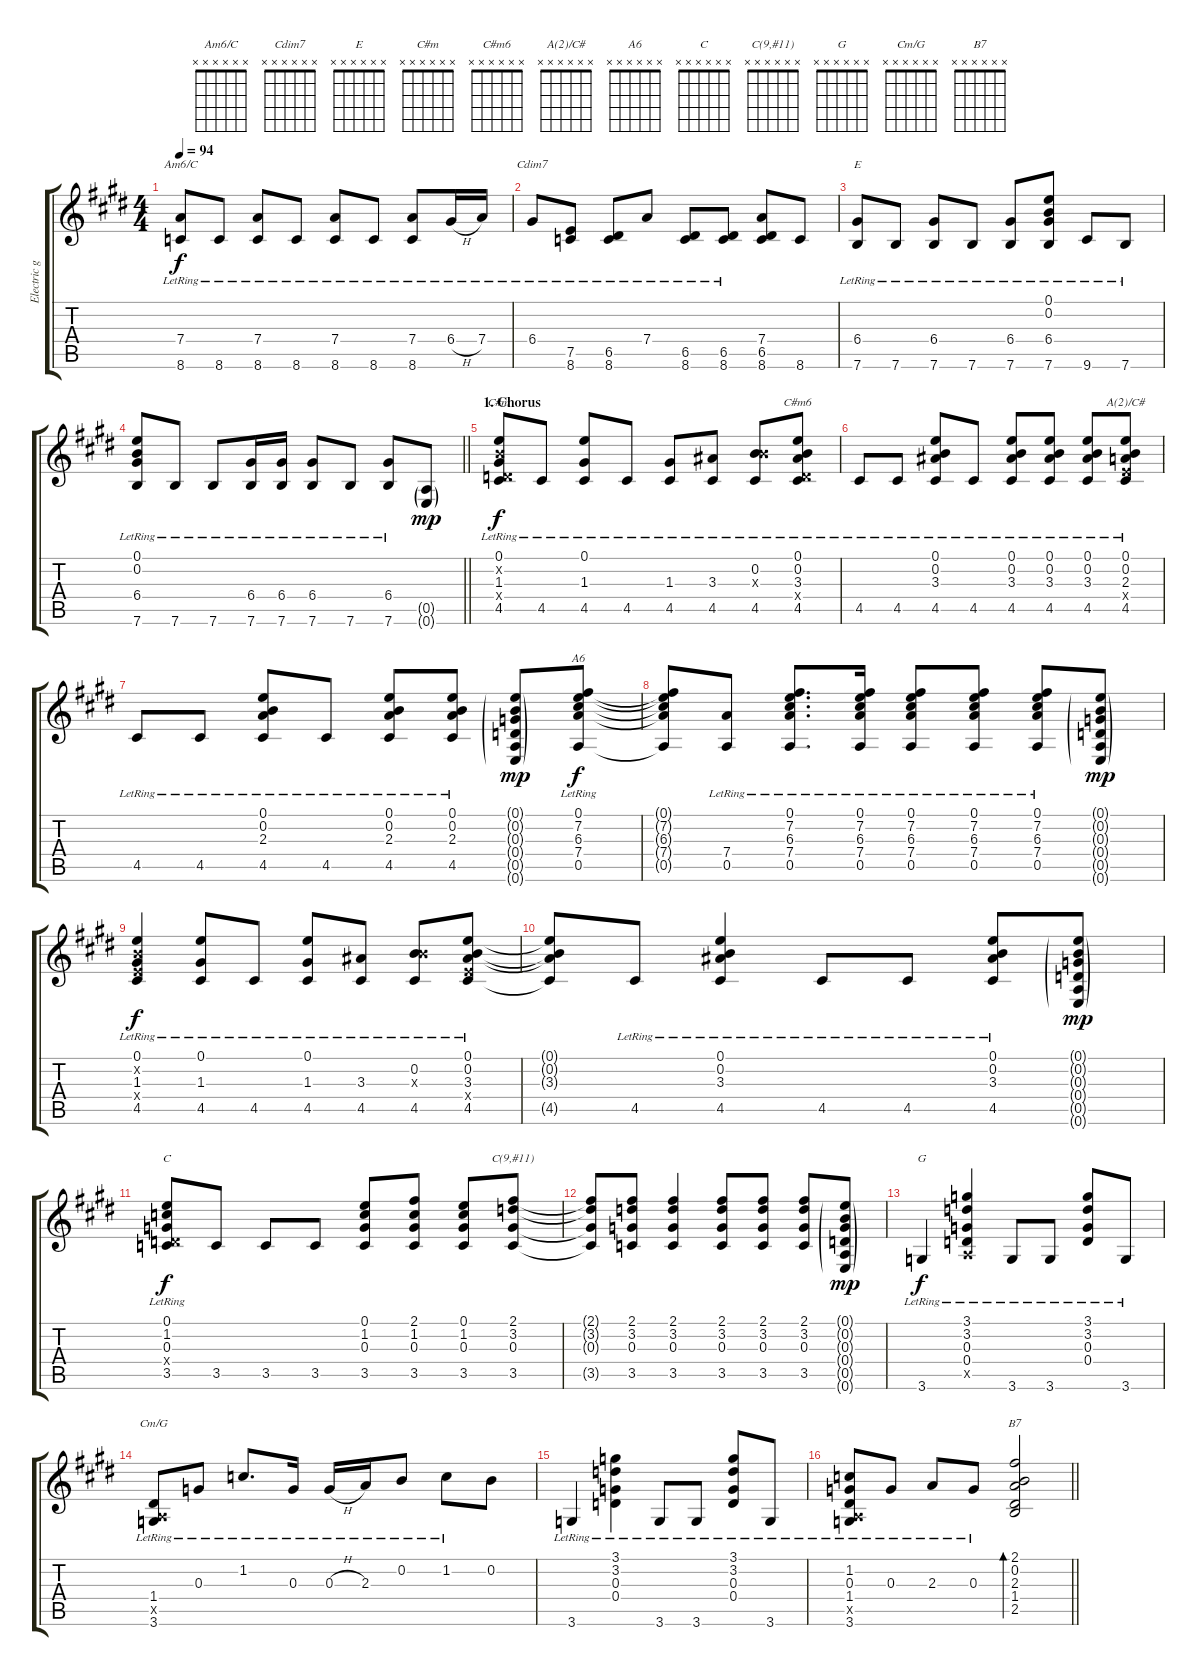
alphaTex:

\track ("Electric guitar: Main" "Electric g") {instrument electricguitarclean}
\staff {score tabs}
\tuning (E4 B3 G3 D3 A2 E2) {hide}
\chord ("Am6/C" x x x x x x)
\chord ("Cdim7" x x x x x x)
\chord ("E" x x x x x x)
\chord ("C#m" x x x x x x)
\chord ("C#m6" x x x x x x)
\chord ("A(2)/C#" x x x x x x)
\chord ("A6" x x x x x x)
\chord ("C" x x x x x x)
\chord ("C(9,#11)" x x x x x x)
\chord ("G" x x x x x x)
\chord ("Cm/G" x x x x x x)
\chord ("B7" x x x x x x)
\ts (4 4)
\tempo 94
\clef g2
\ks e
(7.4{lr} 8.6{lr}).8{ch "Am6/C" dy f} 8.6{lr}.8 (7.4{lr} 8.6{lr}).8 8.6{lr}.8 (7.4{lr} 8.6{lr}).8 8.6{lr}.8 (7.4{lr} 8.6{lr}).8 6.4{h lr}.16 7.4{lr}.16 |
6.4{lr}.8{ch "Cdim7"} (7.5{lr} 8.6{lr}).8 (6.5{lr} 8.6{lr}).8 7.4{lr}.8 (6.5{lr} 8.6{lr}).8 (6.5{lr} 8.6{lr}).8 (7.4 6.5 8.6).8 8.6.8 |
(6.4{lr} 7.6{lr}).8{ch "E"} 7.6{lr}.8 (6.4{lr} 7.6{lr}).8 7.6{lr}.8 (6.4{lr} 7.6{lr}).8 (0.1 0.2 6.4{lr} 7.6{lr}).8 9.6{lr}.8 7.6{lr}.8 |
\barLineRight lightlight
(0.1{lr} 0.2{lr} 6.4{lr} 7.6{lr}).8 7.6{lr}.8 7.6{lr}.8 (6.4 7.6{lr}).16 (6.4 7.6{lr}).16 (6.4{lr} 7.6{lr}).8 7.6{lr}.8 (6.4 7.6{lr}).8 (0.5{g} 0.6{g}).8{dy mp} |
\section ("" "1. Chorus")
(0.1{lr} 0.2{x} 1.3{lr} 0.4{x} 4.5{lr}).8{ch "C#m" dy f instrument overdrivenguitar} 4.5{lr}.8 (0.1{lr} 1.3{lr} 4.5{lr}).8 4.5{lr}.8 (1.3{lr} 4.5{lr}).8 (3.3 4.5{lr}).8 (0.2 4.3{x} 4.5{lr}).8 (0.1{lr} 0.2{lr} 3.3{lr} 0.4{x} 4.5{lr}).8{ch "C#m6"} |
4.5{lr}.8 4.5{lr}.8 (0.1{lr} 0.2{lr} 3.3{lr} 4.5{lr}).8 4.5{lr}.8 (0.1{lr} 0.2{lr} 3.3{lr} 4.5{lr}).8 (0.1{lr} 0.2{lr} 3.3{lr} 4.5{lr}).8 (0.1{lr} 0.2{lr} 3.3{lr} 4.5{lr}).8 (0.1{lr} 0.2{lr} 2.3{lr} 2.4{x} 4.5{lr}).8{ch "A(2)/C#"} |
4.5{lr}.8 4.5{lr}.8 (0.1{lr} 0.2{lr} 2.3{lr} 4.5{lr}).8 4.5{lr}.8 (0.1{lr} 0.2{lr} 2.3{lr} 4.5{lr}).8 (0.1{lr} 0.2{lr} 2.3{lr} 4.5{lr}).8 (0.1{g} 0.2{g} 0.3{g} 0.4{g} 0.5{g} 0.6{g}).8{dy mp} (0.1{lr} 7.2{lr} 6.3{lr} 7.4{lr} 0.5{lr}).8{ch "A6" dy f} |
(0.1{t} 7.2{t} 6.3{t} 7.4{t} 0.5{t}).8 (7.4{lr} 0.5{lr}).8 (0.1{lr} 7.2{lr} 6.3{lr} 7.4{lr} 0.5{lr}).8{d} (0.1{lr} 7.2{lr} 6.3{lr} 7.4{lr} 0.5{lr}).16 (0.1{lr} 7.2{lr} 6.3{lr} 7.4{lr} 0.5{lr}).8 (0.1{lr} 7.2{lr} 6.3{lr} 7.4{lr} 0.5{lr}).8 (0.1{lr} 7.2{lr} 6.3{lr} 7.4{lr} 0.5{lr}).8 (0.1{g} 0.2{g} 0.3{g} 0.4{g} 0.5{g} 0.6{g}).8{dy mp} |
(0.1{lr} 0.2{x} 1.3{lr} 2.4{x} 4.5{lr}).4{dy f} (0.1{lr} 1.3{lr} 4.5{lr}).8 4.5{lr}.8 (0.1{lr} 1.3{lr} 4.5{lr}).8 (3.3{lr} 4.5{lr}).8 (0.2 4.3{x} 4.5{lr}).8 (0.1{lr} 0.2{lr} 3.3{lr} 2.4{x} 4.5{lr}).8 |
(0.1{t} 0.2{t} 3.3{t} 4.5{t}).8 4.5{lr}.8 (0.1{lr} 0.2{lr} 3.3{lr} 4.5{lr}).4 4.5{lr}.8 4.5{lr}.8 (0.1{lr} 0.2{lr} 3.3{lr} 4.5{lr}).8 (0.1{g} 0.2{g} 0.3{g} 0.4{g} 0.5{g} 0.6{g}).8{dy mp} |
(0.1{lr} 1.2{lr} 0.3{lr} 0.4{x} 3.5).8{ch "C" dy f} 3.5.8 3.5.8 3.5.8 (0.1 1.2 0.3 3.5).8 (2.1 1.2 0.3 3.5).8 (0.1 1.2 0.3 3.5).8 (2.1 3.2 0.3 3.5).8{ch "C(9,#11)"} |
(2.1{t} 3.2{t} 0.3{t} 3.5{t}).8 (2.1 3.2 0.3 3.5).8 (2.1 3.2 0.3 3.5).4 (2.1 3.2 0.3 3.5).8 (2.1 3.2 0.3 3.5).8 (2.1 3.2 0.3 3.5).8 (0.1{g} 0.2{g} 0.3{g} 0.4{g} 0.5{g} 0.6{g}).8{dy mp} |
3.6{lr}.4{ch "G" dy f} (3.1{lr} 3.2{lr} 0.3{lr} 0.4{lr} 0.5{x}).4 3.6{lr}.8 3.6{lr}.8 (3.1{lr} 3.2{lr} 0.3{lr} 0.4{lr}).8 3.6{lr}.8 |
(1.4{lr} 0.5{x} 3.6{lr}).8{ch "Cm/G"} 0.3{lr}.8 1.2{lr}.8{d} 0.3{lr}.16 0.3{h lr}.16 2.3{lr}.16 0.2{lr}.8 1.2{lr}.8 0.2.8 |
3.6{lr}.4 (3.1{lr} 3.2{lr} 0.3{lr} 0.4{lr}).4 3.6{lr}.8 3.6{lr}.8 (3.1{lr} 3.2{lr} 0.3{lr} 0.4{lr}).8 3.6{lr}.8 |
\barLineRight lightlight
(1.2{lr} 0.3{lr} 1.4{lr} 0.5{x} 3.6{lr}).8 0.3{lr}.8 2.3{lr}.8 0.3{lr}.8 (2.1 0.2 2.3 1.4 2.5).2{bd 60 ch "B7"}
